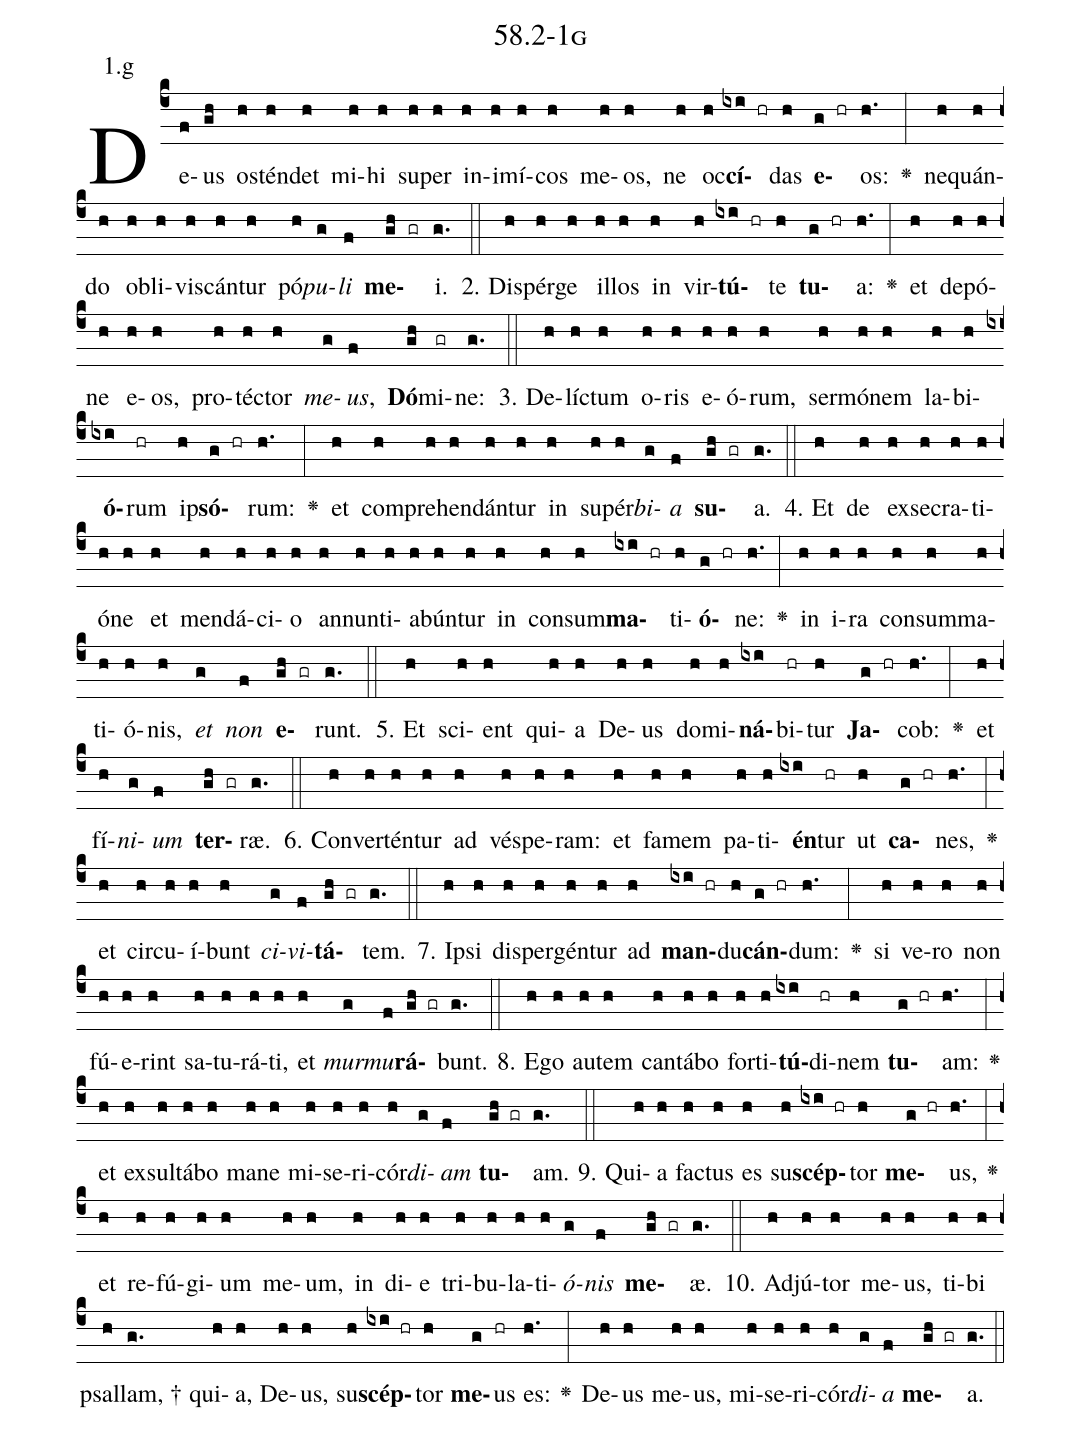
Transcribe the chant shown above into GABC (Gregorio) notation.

name: 58.2-1g;
annotation: 1.g;
%%
(c4)De(f)us(gh) os(h)tén(h)det(h) mi(h)hi(h) su(h)per(h) in(h)i(h)mí(h)cos(h) me(h)os,(h) ne(h) oc(h)<b>cí</b>(ixi hr)das(h) <b>e</b>(g hr)os:(h.) <v>\greheightstar</v>(:) ne(h)quán(h)do(h) ob(h)li(h)vis(h)cán(h)tur(h) pó(h)<i>pu</i>(g)<i>li</i>(f) <b>me</b>(gh gr)i.(g.) (::)
2. Di(h)spér(h)ge(h) il(h)los(h) in(h) vir(h)<b>tú</b>(ixi hr)te(h) <b>tu</b>(g hr)a:(h.) <v>\greheightstar</v>(:) et(h) de(h)pó(h)ne(h) e(h)os,(h) pro(h)téc(h)tor(h) <i>me</i>(g)<i>us</i>,(f) <b>Dó</b>(gh)mi(gr)ne:(g.) (::)
3. De(h)líc(h)tum(h) o(h)ris(h) e(h)ó(h)rum,(h) ser(h)mó(h)nem(h) la(h)bi(h)<b>ó</b>(ixi)rum(hr) ip(h)<b>só</b>(g hr)rum:(h.) <v>\greheightstar</v>(:) et(h) com(h)pre(h)hen(h)dán(h)tur(h) in(h) su(h)pér(h)<i>bi</i>(g)<i>a</i>(f) <b>su</b>(gh gr)a.(g.) (::)
4. Et(h) de(h) ex(h)se(h)cra(h)ti(h)ó(h)ne(h) et(h) men(h)dá(h)ci(h)o(h) an(h)nun(h)ti(h)a(h)bún(h)tur(h) in(h) con(h)sum(h)<b>ma</b>(ixi hr)ti(h)<b>ó</b>(g hr)ne:(h.) <v>\greheightstar</v>(:) in(h) i(h)ra(h) con(h)sum(h)ma(h)ti(h)ó(h)nis,(h) <i>et</i>(g) <i>non</i>(f) <b>e</b>(gh gr)runt.(g.) (::)
5. Et(h) sci(h)ent(h) qui(h)a(h) De(h)us(h) do(h)mi(h)<b>ná</b>(ixi)bi(hr)tur(h) <b>Ja</b>(g hr)cob:(h.) <v>\greheightstar</v>(:) et(h) fí(h)<i>ni</i>(g)<i>um</i>(f) <b>ter</b>(gh gr)ræ.(g.) (::)
6. Con(h)ver(h)tén(h)tur(h) ad(h) vés(h)pe(h)ram:(h) et(h) fa(h)mem(h) pa(h)ti(h)<b>én</b>(ixi)tur(hr) ut(h) <b>ca</b>(g hr)nes,(h.) <v>\greheightstar</v>(:) et(h) cir(h)cu(h)í(h)bunt(h) <i>ci</i>(g)<i>vi</i>(f)<b>tá</b>(gh gr)tem.(g.) (::)
7. Ip(h)si(h) di(h)sper(h)gén(h)tur(h) ad(h) <b>man</b>(ixi hr)du(h)<b>cán</b>(g hr)dum:(h.) <v>\greheightstar</v>(:) si(h) ve(h)ro(h) non(h) fú(h)e(h)rint(h) sa(h)tu(h)rá(h)ti,(h) et(h) <i>mur</i>(g)<i>mu</i>(f)<b>rá</b>(gh gr)bunt.(g.) (::)
8. E(h)go(h) au(h)tem(h) can(h)tá(h)bo(h) for(h)ti(h)<b>tú</b>(ixi)di(hr)nem(h) <b>tu</b>(g hr)am:(h.) <v>\greheightstar</v>(:) et(h) ex(h)sul(h)tá(h)bo(h) ma(h)ne(h) mi(h)se(h)ri(h)cór(h)<i>di</i>(g)<i>am</i>(f) <b>tu</b>(gh gr)am.(g.) (::)
9. Qui(h)a(h) fac(h)tus(h) es(h) su(h)<b>scép</b>(ixi hr)tor(h) <b>me</b>(g hr)us,(h.) <v>\greheightstar</v>(:) et(h) re(h)fú(h)gi(h)um(h) me(h)um,(h) in(h) di(h)e(h) tri(h)bu(h)la(h)ti(h)<i>ó</i>(g)<i>nis</i>(f) <b>me</b>(gh gr)æ.(g.) (::)
10. Ad(h)jú(h)tor(h) me(h)us,(h) ti(h)bi(h) psal(h)lam, †(g.) qui(h)a,(h) De(h)us,(h) su(h)<b>scép</b>(ixi hr)tor(h) <b>me</b>(g)us(hr) es:(h.) <v>\greheightstar</v>(:) De(h)us(h) me(h)us,(h) mi(h)se(h)ri(h)cór(h)<i>di</i>(g)<i>a</i>(f) <b>me</b>(gh gr)a.(g.) (::)
